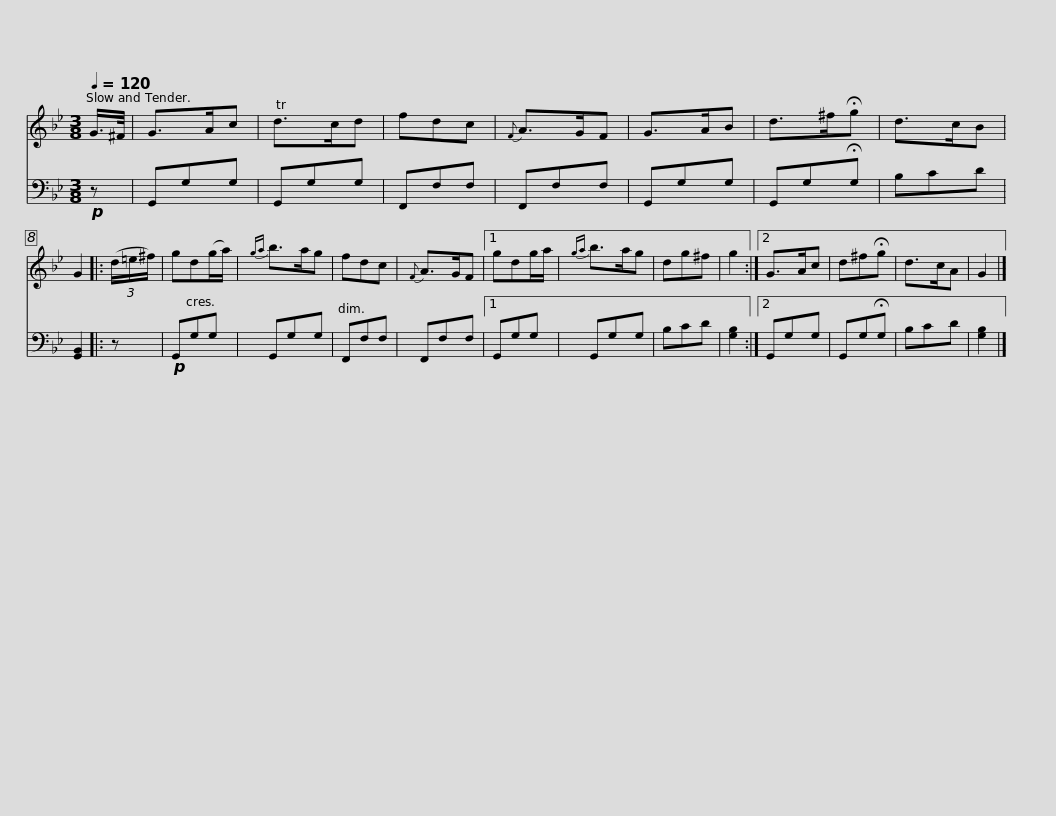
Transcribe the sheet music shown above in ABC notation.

X:1
%%score 1 2
L:1/8
Q:1/4=120
M:3/8
I:linebreak $
K:Gmin
V:1 treble
V:2 bass
V:1
 G/>^F/ | G>Ac | Td>cd | fdc |{F} A>GF | %5
 G>AB | d>^f!fermata!g | d>cB | G2 |: (3(d/=e/^f/) | %10
 gd(g/a/) |${ga} b>ag | fdc |{F} A>GF |1 gdg/a/ | %15
{ga} b>ag | dg^f | g2 :|2 G>Ac | d^f!fermata!g | %20
 d>cA | G2 |] %22
V:2
!p! z | G,,G,G, | G,,G,G, | F,,F,F, | F,,F,F, | %5
 G,,G,G, | G,,G,!fermata!G, | B,CD | [G,,B,,]2 |: z | %10
!p! G,,G,G, |$ G,,G,G, | F,,F,F, | F,,F,F, |1 G,,G,G, | %15
 G,,G,G, | B,CD | [G,B,]2 :|2 G,,G,G, | G,,G,!fermata!G, | %20
 B,CD | [G,B,]2 |] %22
